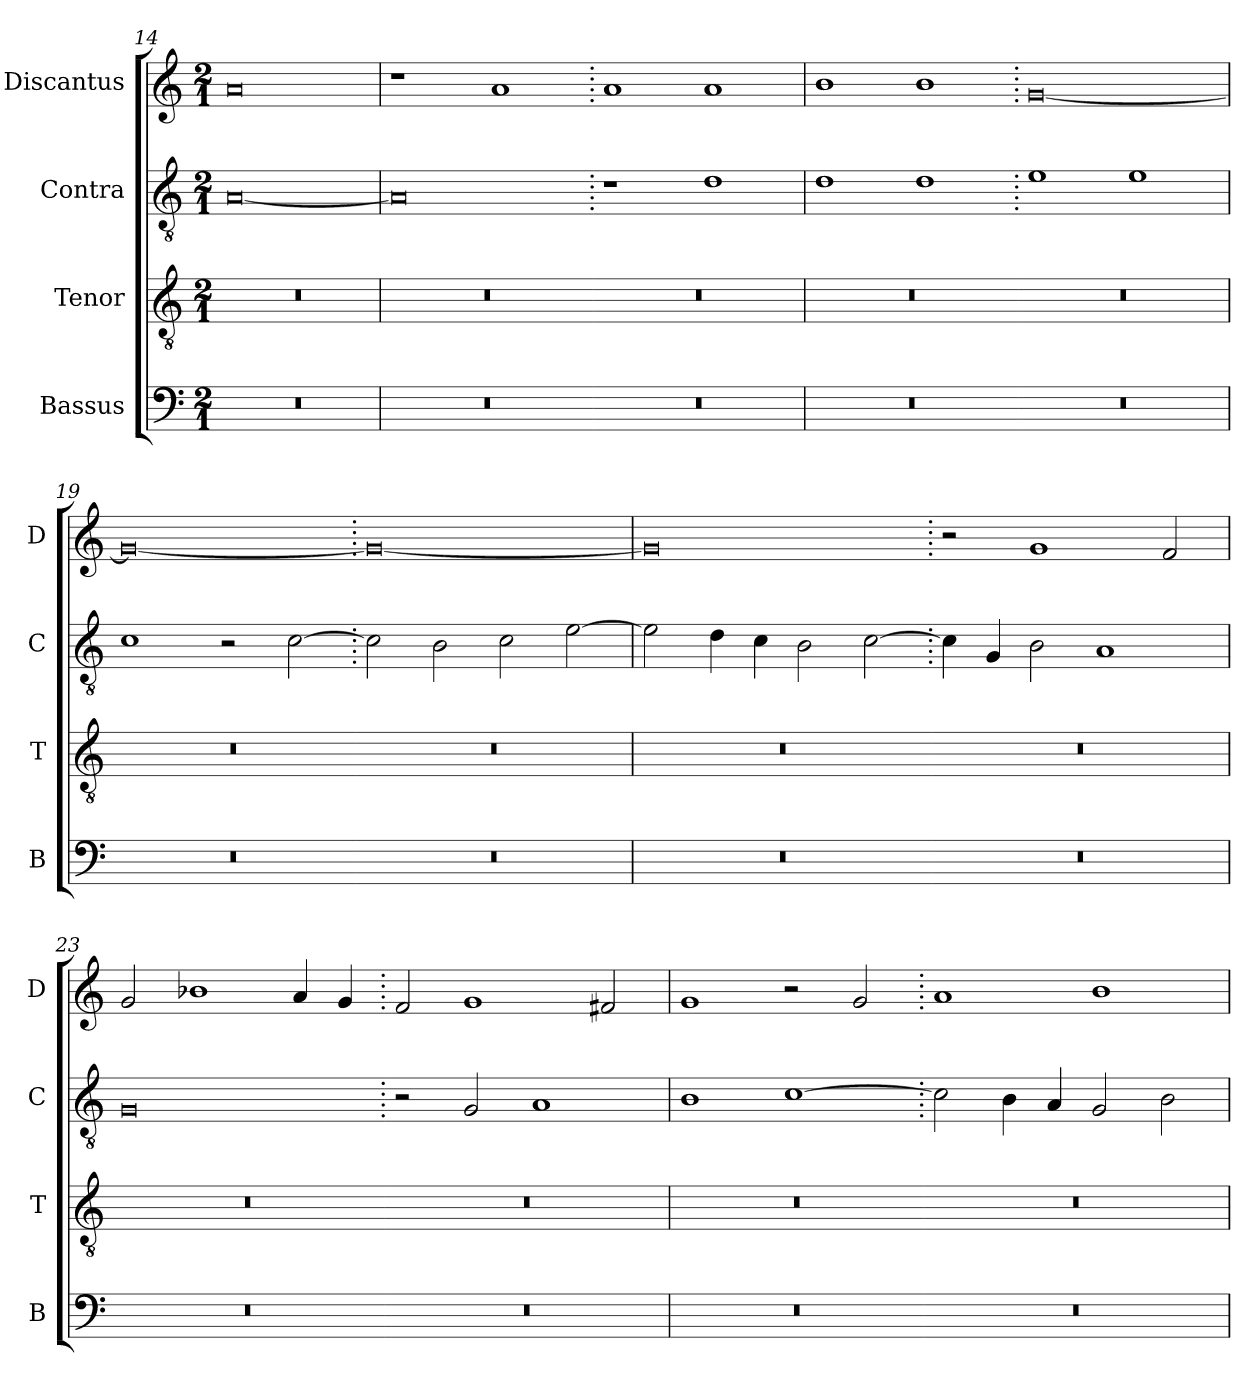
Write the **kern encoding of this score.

**kern	**kern	**kern	**kern
*part4	*part3	*part2	*part1
*staff4	*staff3	*staff2	*staff1
*I"Bassus	*I"Tenor	*I"Contra	*I"Discantus
*I'B	*I'T	*I'C	*I'D
*clefF4	*clefGv2	*clefGv2	*clefG2
*k[]	*k[]	*k[]	*k[]
*M2/1	*M2/1	*M2/1	*M2/1
=14	=14	=14	=14
0r	0r	[0A	0a
=15	=15	=15	=15
0r	0r	0A]	1r
.	.	.	1a
=16	=16	=16.	=16.
0r	0r	1r	1a
.	.	1d	1a
=17	=17	=17	=17
0r	0r	1d	1b
.	.	1d	1b
=18	=18	=18.	=18.
0r	0r	1e	[0g
.	.	1e	.
=19	=19	=19	=19
0r	0r	1c	0g_
.	.	2r	.
.	.	[2c\	.
=20	=20	=20.	=20.
0r	0r	2c\]	0g_
.	.	2B\	.
.	.	2c\	.
.	.	[2e\	.
=21	=21	=21	=21
0r	0r	2e\]	0g]
.	.	4d\	.
.	.	4c\	.
.	.	2B\	.
.	.	[2c\	.
=22	=22	=22.	=22.
0r	0r	4c\]	2r
.	.	4G/	.
.	.	2B\	1g
.	.	1A	.
.	.	.	2f/
=23	=23	=23	=23
0r	0r	0G	2g/
.	.	.	1b-X
.	.	.	4a/
.	.	.	4g/
=24	=24	=24.	=24.
0r	0r	2r	2f/
.	.	2G/	1g
.	.	1A	.
.	.	.	2f#X/
=25	=25	=25	=25
0r	0r	1B	1g
.	.	[1c	2r
.	.	.	2g/
=26	=26	=26.	=26.
0r	0r	2c\]	1a
.	.	4B\	.
.	.	4A/	.
.	.	2G/	1b
.	.	2B\	.
=	=	=	=
*-	*-	*-	*-
